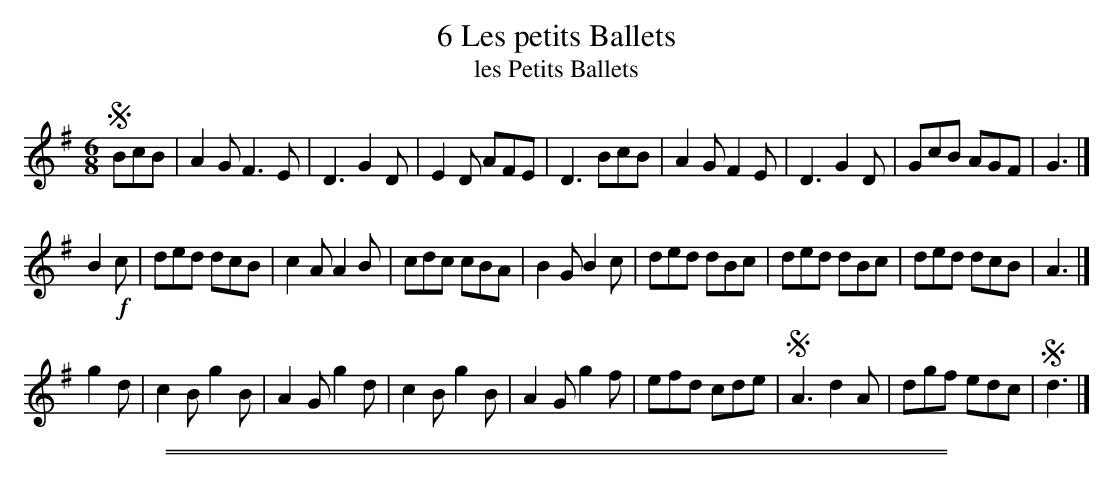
X:1
T: 6 Les petits Ballets
T: les Petits Ballets
M: 6/8
L: 1/8
K: G
!segno!BcB |\
A2G F3E | D3 G2D | E2D AFE | D3 BcB |\
A2G F2E | D3 G2D | GcB AGF | G3 |]
B2!f!c |\
ded dcB | c2A A2B | cdc cBA | B2G B2c |\
ded dBc | ded dBc | ded dcB | A3 |]
g2d |\
c2B g2B | A2G g2d | c2B g2B | A2G g2f |\
efd cde | !segno!A3 d2A | dgf edc | !segno!d3 |]
